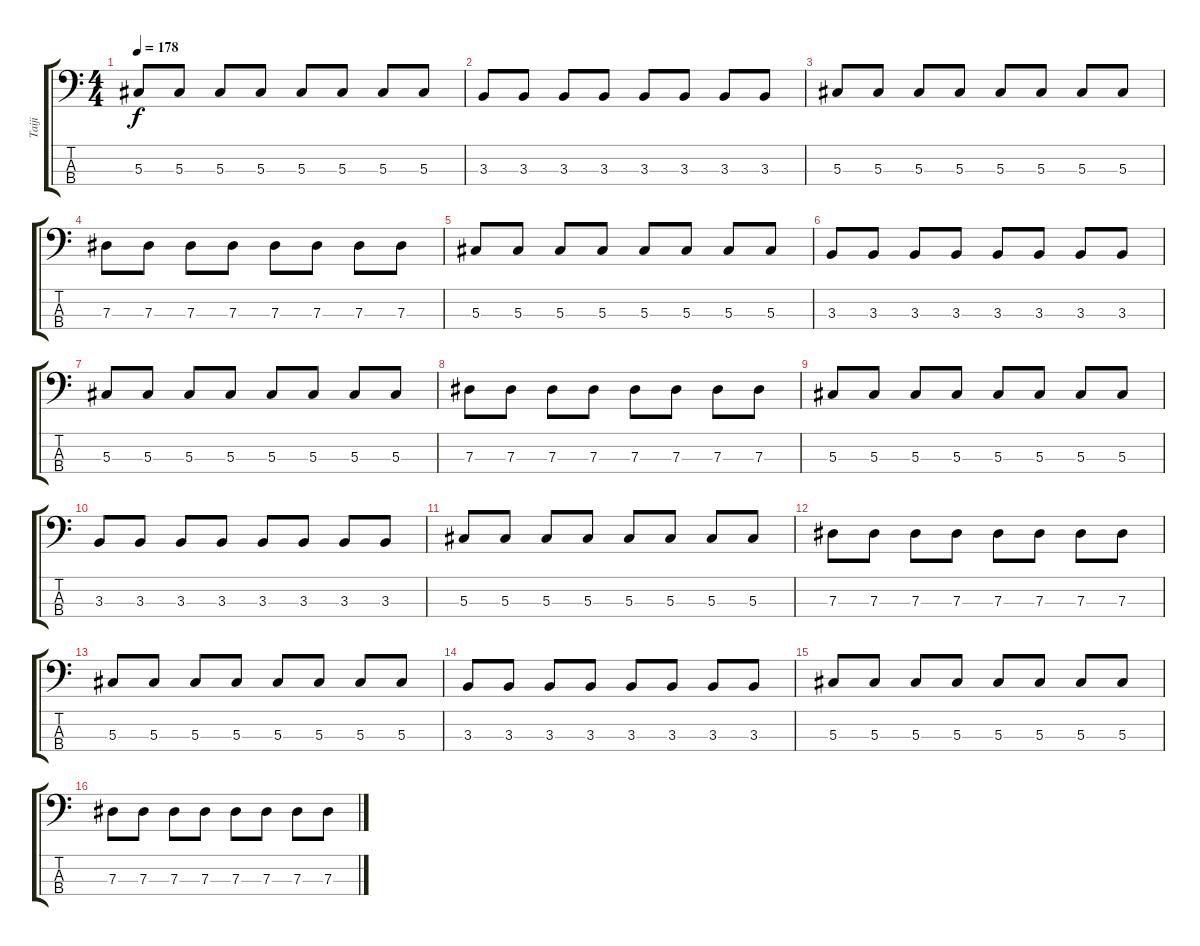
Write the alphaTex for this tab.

\track ("Taiji" "Taiji") {instrument electricbasspick}
\staff {score tabs}
\tuning (Gb2 Db2 Ab1 Eb1) {hide}
\ts (4 4)
\tempo 178
\clef f4
\ks c
5.3.8{dy f} 5.3.8 5.3.8 5.3.8 5.3.8 5.3.8 5.3.8 5.3.8 |
3.3.8 3.3.8 3.3.8 3.3.8 3.3.8 3.3.8 3.3.8 3.3.8 |
5.3.8 5.3.8 5.3.8 5.3.8 5.3.8 5.3.8 5.3.8 5.3.8 |
7.3.8 7.3.8 7.3.8 7.3.8 7.3.8 7.3.8 7.3.8 7.3.8 |
5.3.8 5.3.8 5.3.8 5.3.8 5.3.8 5.3.8 5.3.8 5.3.8 |
3.3.8 3.3.8 3.3.8 3.3.8 3.3.8 3.3.8 3.3.8 3.3.8 |
5.3.8 5.3.8 5.3.8 5.3.8 5.3.8 5.3.8 5.3.8 5.3.8 |
7.3.8 7.3.8 7.3.8 7.3.8 7.3.8 7.3.8 7.3.8 7.3.8 |
5.3.8 5.3.8 5.3.8 5.3.8 5.3.8 5.3.8 5.3.8 5.3.8 |
3.3.8 3.3.8 3.3.8 3.3.8 3.3.8 3.3.8 3.3.8 3.3.8 |
5.3.8 5.3.8 5.3.8 5.3.8 5.3.8 5.3.8 5.3.8 5.3.8 |
7.3.8{volume 8} 7.3.8 7.3.8 7.3.8 7.3.8 7.3.8 7.3.8 7.3.8 |
5.3.8 5.3.8 5.3.8 5.3.8 5.3.8 5.3.8 5.3.8 5.3.8 |
3.3.8 3.3.8 3.3.8 3.3.8 3.3.8 3.3.8 3.3.8 3.3.8 |
5.3.8 5.3.8 5.3.8 5.3.8 5.3.8 5.3.8 5.3.8 5.3.8 |
7.3.8{volume 0} 7.3.8 7.3.8 7.3.8 7.3.8 7.3.8 7.3.8 7.3.8
